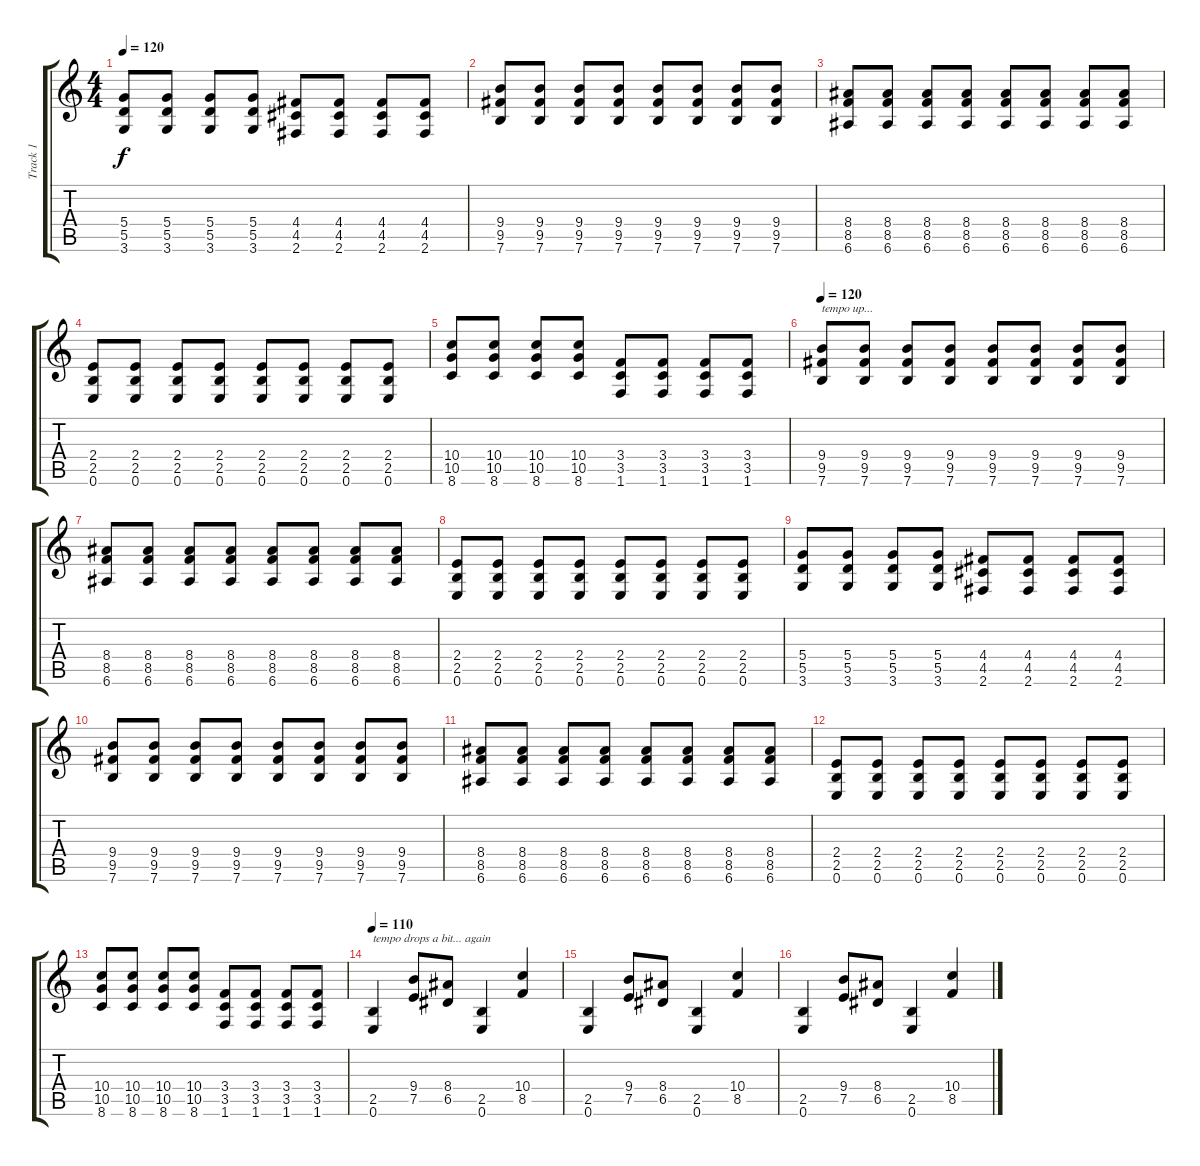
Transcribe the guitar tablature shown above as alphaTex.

\track ("Track 1" "Track 1") {instrument distortionguitar}
\staff {score tabs}
\tuning (E4 B3 G3 D3 A2 E2) {hide}
\ts (4 4)
\tempo 120
\clef g2
\ks c
(5.4 5.5 3.6).8{dy f} (5.4 5.5 3.6).8 (5.4 5.5 3.6).8 (5.4 5.5 3.6).8 (4.4 4.5 2.6).8 (4.4 4.5 2.6).8 (4.4 4.5 2.6).8 (4.4 4.5 2.6).8 |
(9.4 9.5 7.6).8 (9.4 9.5 7.6).8 (9.4 9.5 7.6).8 (9.4 9.5 7.6).8 (9.4 9.5 7.6).8 (9.4 9.5 7.6).8 (9.4 9.5 7.6).8 (9.4 9.5 7.6).8 |
(8.4 8.5 6.6).8 (8.4 8.5 6.6).8 (8.4 8.5 6.6).8 (8.4 8.5 6.6).8 (8.4 8.5 6.6).8 (8.4 8.5 6.6).8 (8.4 8.5 6.6).8 (8.4 8.5 6.6).8 |
(2.4 2.5 0.6).8 (2.4 2.5 0.6).8 (2.4 2.5 0.6).8 (2.4 2.5 0.6).8 (2.4 2.5 0.6).8 (2.4 2.5 0.6).8 (2.4 2.5 0.6).8 (2.4 2.5 0.6).8 |
(10.4 10.5 8.6).8 (10.4 10.5 8.6).8 (10.4 10.5 8.6).8 (10.4 10.5 8.6).8 (3.4 3.5 1.6).8 (3.4 3.5 1.6).8 (3.4 3.5 1.6).8 (3.4 3.5 1.6).8 |
\tempo 120
(9.4 9.5 7.6).8{txt "tempo up..."} (9.4 9.5 7.6).8 (9.4 9.5 7.6).8 (9.4 9.5 7.6).8 (9.4 9.5 7.6).8 (9.4 9.5 7.6).8 (9.4 9.5 7.6).8 (9.4 9.5 7.6).8 |
(8.4 8.5 6.6).8 (8.4 8.5 6.6).8 (8.4 8.5 6.6).8 (8.4 8.5 6.6).8 (8.4 8.5 6.6).8 (8.4 8.5 6.6).8 (8.4 8.5 6.6).8 (8.4 8.5 6.6).8 |
(2.4 2.5 0.6).8 (2.4 2.5 0.6).8 (2.4 2.5 0.6).8 (2.4 2.5 0.6).8 (2.4 2.5 0.6).8 (2.4 2.5 0.6).8 (2.4 2.5 0.6).8 (2.4 2.5 0.6).8 |
(5.4 5.5 3.6).8 (5.4 5.5 3.6).8 (5.4 5.5 3.6).8 (5.4 5.5 3.6).8 (4.4 4.5 2.6).8 (4.4 4.5 2.6).8 (4.4 4.5 2.6).8 (4.4 4.5 2.6).8 |
(9.4 9.5 7.6).8 (9.4 9.5 7.6).8 (9.4 9.5 7.6).8 (9.4 9.5 7.6).8 (9.4 9.5 7.6).8 (9.4 9.5 7.6).8 (9.4 9.5 7.6).8 (9.4 9.5 7.6).8 |
(8.4 8.5 6.6).8 (8.4 8.5 6.6).8 (8.4 8.5 6.6).8 (8.4 8.5 6.6).8 (8.4 8.5 6.6).8 (8.4 8.5 6.6).8 (8.4 8.5 6.6).8 (8.4 8.5 6.6).8 |
(2.4 2.5 0.6).8 (2.4 2.5 0.6).8 (2.4 2.5 0.6).8 (2.4 2.5 0.6).8 (2.4 2.5 0.6).8 (2.4 2.5 0.6).8 (2.4 2.5 0.6).8 (2.4 2.5 0.6).8 |
(10.4 10.5 8.6).8 (10.4 10.5 8.6).8 (10.4 10.5 8.6).8 (10.4 10.5 8.6).8 (3.4 3.5 1.6).8 (3.4 3.5 1.6).8 (3.4 3.5 1.6).8 (3.4 3.5 1.6).8 |
\tempo 110
(2.5 0.6).4{txt "tempo drops a bit... again"} (9.4 7.5).8 (8.4 6.5).8 (2.5 0.6).4 (10.4 8.5).4 |
(2.5 0.6).4 (9.4 7.5).8 (8.4 6.5).8 (2.5 0.6).4 (10.4 8.5).4 |
(2.5 0.6).4 (9.4 7.5).8 (8.4 6.5).8 (2.5 0.6).4 (10.4 8.5).4
